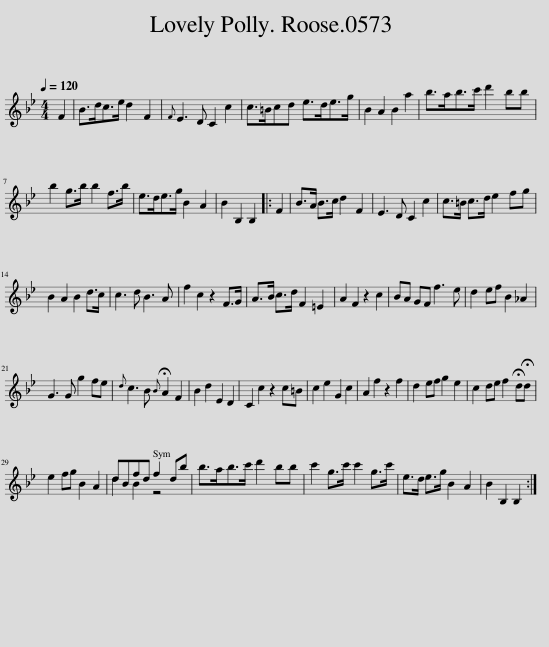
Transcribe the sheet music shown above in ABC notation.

X:1
%%score ( 1 2 )
L:1/8
Q:1/4=120
M:4/4
I:linebreak $
K:Bb
V:1 treble
V:2 treble
V:1
 F2 | B>dc>e d2 F2 |{F} E3 D C2 c2 | c>=Bcd e>de>g | B2 A2 B2 a2 | %5
 b>ab>c' d'2 bb |$ b2 g>b b2 f>b | e>de>g B2 A2 | B2 B,2 B,2 |: F2 | %10
 B>A B>c d2 F2 | E3 D C2 c2 | c>=B c>d e2 fg |$ B2 A2 B2 d>c | c3 d B3 A | %15
 f2 c2 z2 F>G | A>B c>d F2 =E2 | A2 F2 z2 c2 | BA GF f3 e | d2 ef B2 _A2 |$ %20
 G3 G g2 fe |{d} c3 B{!fermata!B} !fermata!A2 F2 | B2 d2 E2 D2 | C2 c2 z2 c=B | c2 e2 G2 c2 | %25
 A2 f2 z2 f2 | d2 ef g2 e2 | c2 de f2 !fermata!d!fermata!d |$ e2 fg B2 A2 | dBfd f2 db | %30
 b>ab>c' d'2 bb | c'2 g>c' c'2 g>c' | e>d e>g B2 A2 | B2 B,2 B,2 :| %34
V:2
 x2 | x8 | x8 | x8 | x8 | %5
 x8 |$ x8 | x8 | x6 |: x2 | %10
 x8 | x8 | x8 |$ x8 | x8 | %15
 x8 | x8 | x8 | x8 | x8 |$ %20
 x8 | x8 | x8 | x8 | x8 | %25
 x8 | x8 | x8 |$ x8 | d2 B2 z4 | %30
 x8 | x8 | x8 | x6 :| %34
